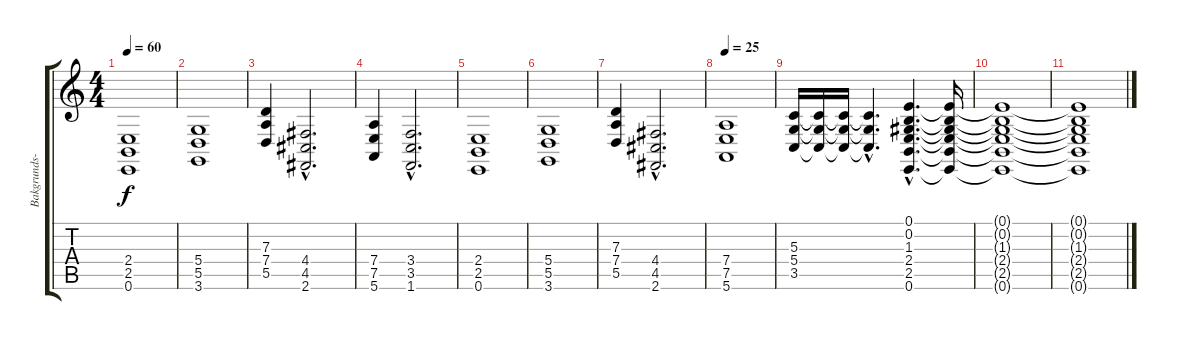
\track ("Bakgrunds-mys" "Bakgrunds-") {instrument stringensemble1}
\staff {score tabs}
\tuning (E4 B3 G3 D3 A2 E2) {hide}
\ts (4 4)
\tempo 60
\clef g2
\ks c
(2.4 2.5 0.6).1{dy f} |
(5.4 5.5 3.6).1 |
(7.3 7.4 5.5).4 (4.4{hac} 4.5{hac} 2.6{hac}).2{d} |
(7.4 7.5 5.6).4 (3.4{hac} 3.5{hac} 1.6{hac}).2{d} |
(2.4 2.5 0.6).1 |
(5.4 5.5 3.6).1 |
(7.3 7.4 5.5).4 (4.4{hac} 4.5{hac} 2.6{hac}).2{d} |
\tempo 25
(7.4 7.5 5.6).1 |
(5.3 5.4 3.5).16 (5.3{t} 5.4{t} 3.5{t}).16 (5.3{t} 5.4{t} 3.5{t}).16 (5.3{hac t} 5.4{hac t} 3.5{hac t}).4{d} (0.1{hac} 0.2{hac} 1.3{hac} 2.4{hac} 2.5{hac} 0.6{hac}).4{d} (0.1{t} 0.2{t} 1.3{t} 2.4{t} 2.5{t} 0.6{t}).16 |
(0.1{t} 0.2{t} 1.3{t} 2.4{t} 2.5{t} 0.6{t}).1 |
(0.1{t} 0.2{t} 1.3{t} 2.4{t} 2.5{t} 0.6{t}).1{volume 0}
